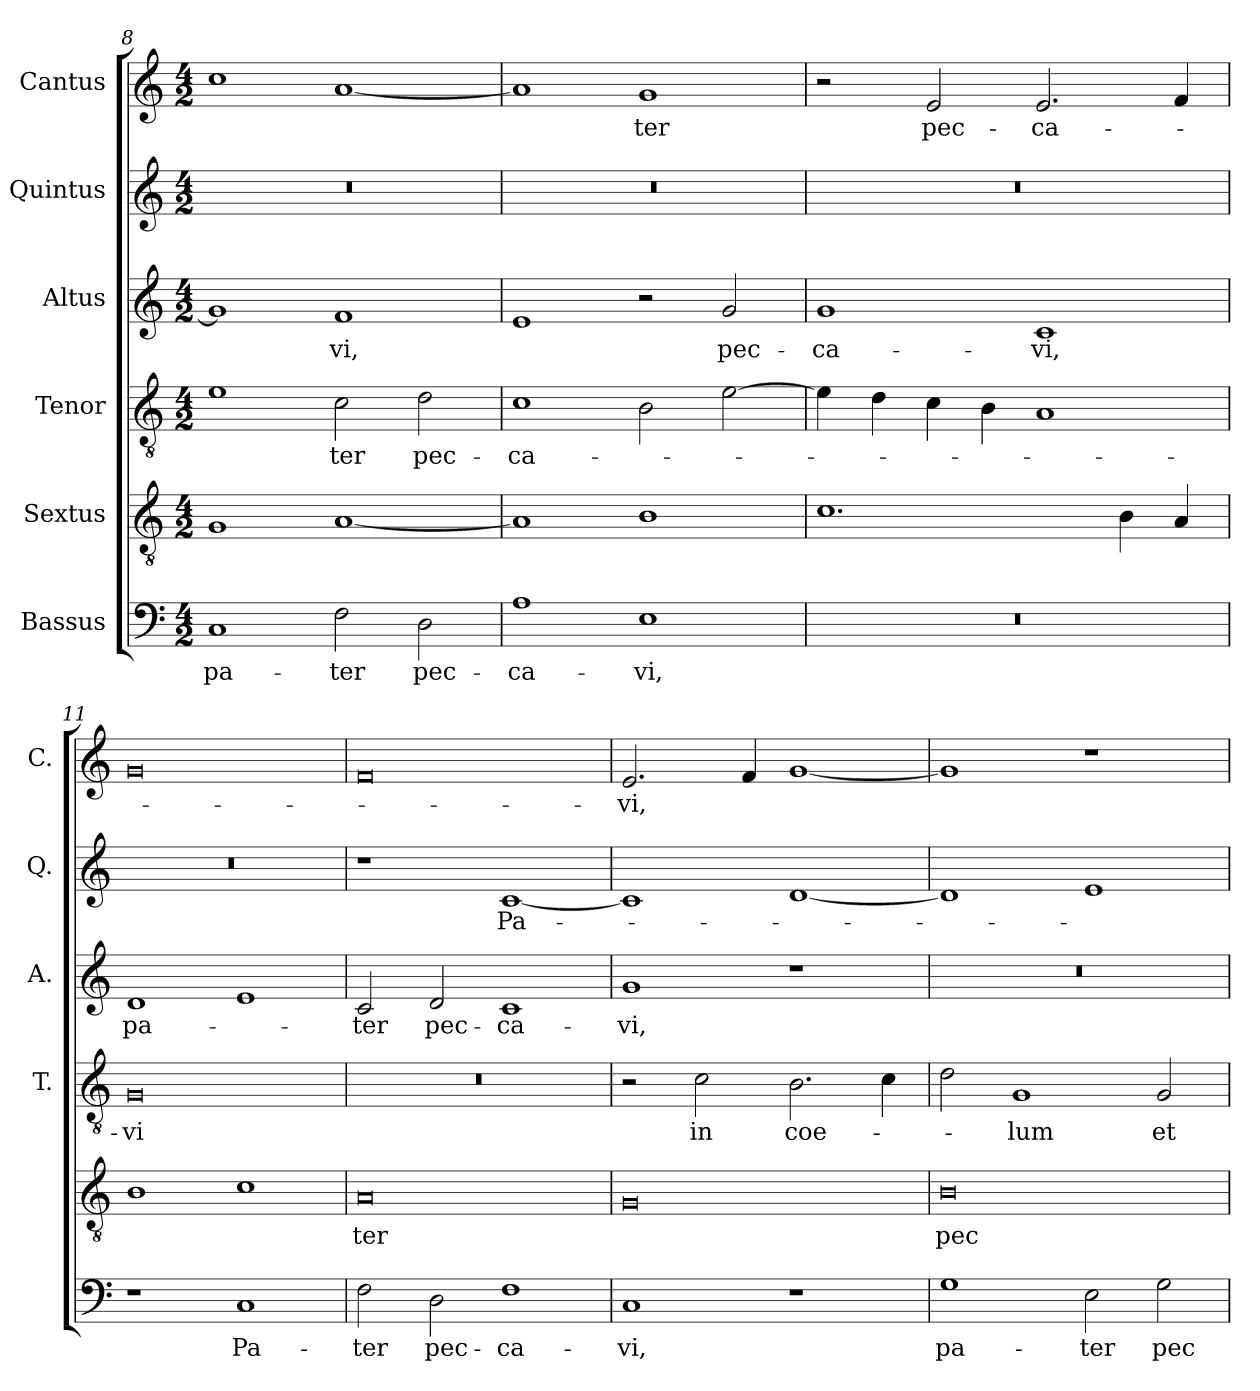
**kern	**text	**kern	**text	**kern	**text	**kern	**text	**kern	**text	**kern	**text
*part6	*part6	*part5	*part5	*part4	*part4	*part3	*part3	*part2	*part2	*part1	*part1
*staff6	*staff6	*staff5	*staff5	*staff4	*staff4	*staff3	*staff3	*staff2	*staff2	*staff1	*staff1
*I"Bassus	*	*I"Sextus	*	*I"Tenor	*	*I"Altus	*	*I"Quintus	*	*I"Cantus	*
*	*	*	*	*I'T.	*	*I'A.	*	*I'Q.	*	*I'C.	*
*clefF4	*	*clefGv2	*	*clefGv2	*	*clefG2	*	*clefG2	*	*clefG2	*
*k[]	*	*k[]	*	*k[]	*	*k[]	*	*k[]	*	*k[]	*
*M4/2	*	*M4/2	*	*M4/2	*	*M4/2	*	*M4/2	*	*M4/2	*
=8	=8	=8	=8	=8	=8	=8	=8	=8	=8	=8	=8
!	!LO:LY:b	!	!	!	!	!	!	!	!	!	!
1C	pa-	1G	.	1e	.	1g]	.	0r	.	1cc	.
!	!LO:LY:b	!	!	!	!LO:LY:b	!	!LO:LY:b	!	!	!	!
2F\	-ter	[1A	.	2c\	-ter	1f	-vi,	.	.	[1a	.
!	!LO:LY:b	!	!	!	!LO:LY:b	!	!	!	!	!	!
2D\	pec-	.	.	2d\	pec-	.	.	.	.	.	.
=9	=9	=9	=9	=9	=9	=9	=9	=9	=9	=9	=9
!	!LO:LY:b	!	!	!	!LO:LY:b	!	!	!	!	!	!
1A	-ca-	1A]	.	1c	-ca-	1e	.	0r	.	1a]	.
!	!LO:LY:b	!	!	!	!	!	!	!	!	!	!LO:LY:b
1E	-vi,	1B	.	2B\	.	2r	.	.	.	1g	-ter
!	!	!	!	!	!	!	!LO:LY:b	!	!	!	!
.	.	.	.	[2e\	.	2g/	pec-	.	.	.	.
=10	=10	=10	=10	=10	=10	=10	=10	=10	=10	=10	=10
!	!	!	!	!	!	!	!LO:LY:b	!	!	!	!
0r	.	1.c	.	4e\]	.	1g	-ca-	0r	.	2r	.
.	.	.	.	4d\	.	.	.	.	.	.	.
!	!	!	!	!	!	!	!	!	!	!	!LO:LY:b
.	.	.	.	4c\	.	.	.	.	.	2e/	pec-
.	.	.	.	4B\	.	.	.	.	.	.	.
!	!	!	!	!	!	!	!LO:LY:b	!	!	!	!LO:LY:b
.	.	.	.	1A	.	1c	-vi,	.	.	2.e/	-ca-
.	.	4B\	.	.	.	.	.	.	.	.	.
.	.	4A/	.	.	.	.	.	.	.	4f/	.
=11	=11	=11	=11	=11	=11	=11	=11	=11	=11	=11	=11
!	!	!	!	!	!LO:LY:b	!	!LO:LY:b	!	!	!	!
1r	.	1B	.	0G	-vi	1d	pa-	0r	.	0g	.
!	!LO:LY:b	!	!	!	!	!	!	!	!	!	!
1C	Pa-	1c	.	.	.	1e	.	.	.	.	.
!!LO:LB:g=z
=12	=12	=12	=12	=12	=12	=12	=12	=12	=12	=12	=12
!	!LO:LY:b	!	!LO:LY:b	!	!	!	!LO:LY:b	!	!	!	!
2F\	-ter	0A	-ter	0r	.	2c/	-ter	1r	.	0f	.
!	!LO:LY:b	!	!	!	!	!	!LO:LY:b	!	!	!	!
2D\	pec-	.	.	.	.	2d/	pec-	.	.	.	.
!	!LO:LY:b	!	!	!	!	!	!LO:LY:b	!	!LO:LY:b	!	!
1F	-ca-	.	.	.	.	1c	-ca-	[1c	Pa-	.	.
=13	=13	=13	=13	=13	=13	=13	=13	=13	=13	=13	=13
!	!LO:LY:b	!	!	!	!	!	!LO:LY:b	!	!	!	!LO:LY:b
1C	-vi,	0G	.	2r	.	1g	-vi,	1c]	.	2.e/	-vi,
!	!	!	!	!	!LO:LY:b	!	!	!	!	!	!
.	.	.	.	2c\	in	.	.	.	.	.	.
.	.	.	.	.	.	.	.	.	.	4f/	.
!	!	!	!	!	!LO:LY:b	!	!	!	!	!	!
1r	.	.	.	2.B\	coe-	1r	.	[1d	.	[1g	.
.	.	.	.	4c\	.	.	.	.	.	.	.
=14	=14	=14	=14	=14	=14	=14	=14	=14	=14	=14	=14
!	!LO:LY:b	!	!LO:LY:b	!	!	!	!	!	!	!	!
1G	pa-	0B	pec-	2d\	.	0r	.	1d]	.	1g]	.
!	!	!	!	!	!LO:LY:b	!	!	!	!	!	!
.	.	.	.	1G	-lum	.	.	.	.	.	.
!	!LO:LY:b	!	!	!	!	!	!	!	!	!	!
2E\	-ter	.	.	.	.	.	.	1e	.	1r	.
!	!LO:LY:b	!	!	!	!LO:LY:b	!	!	!	!	!	!
2G\	pec-	.	.	2G/	et	.	.	.	.	.	.
=	=	=	=	=	=	=	=	=	=	=	=
*-	*-	*-	*-	*-	*-	*-	*-	*-	*-	*-	*-
